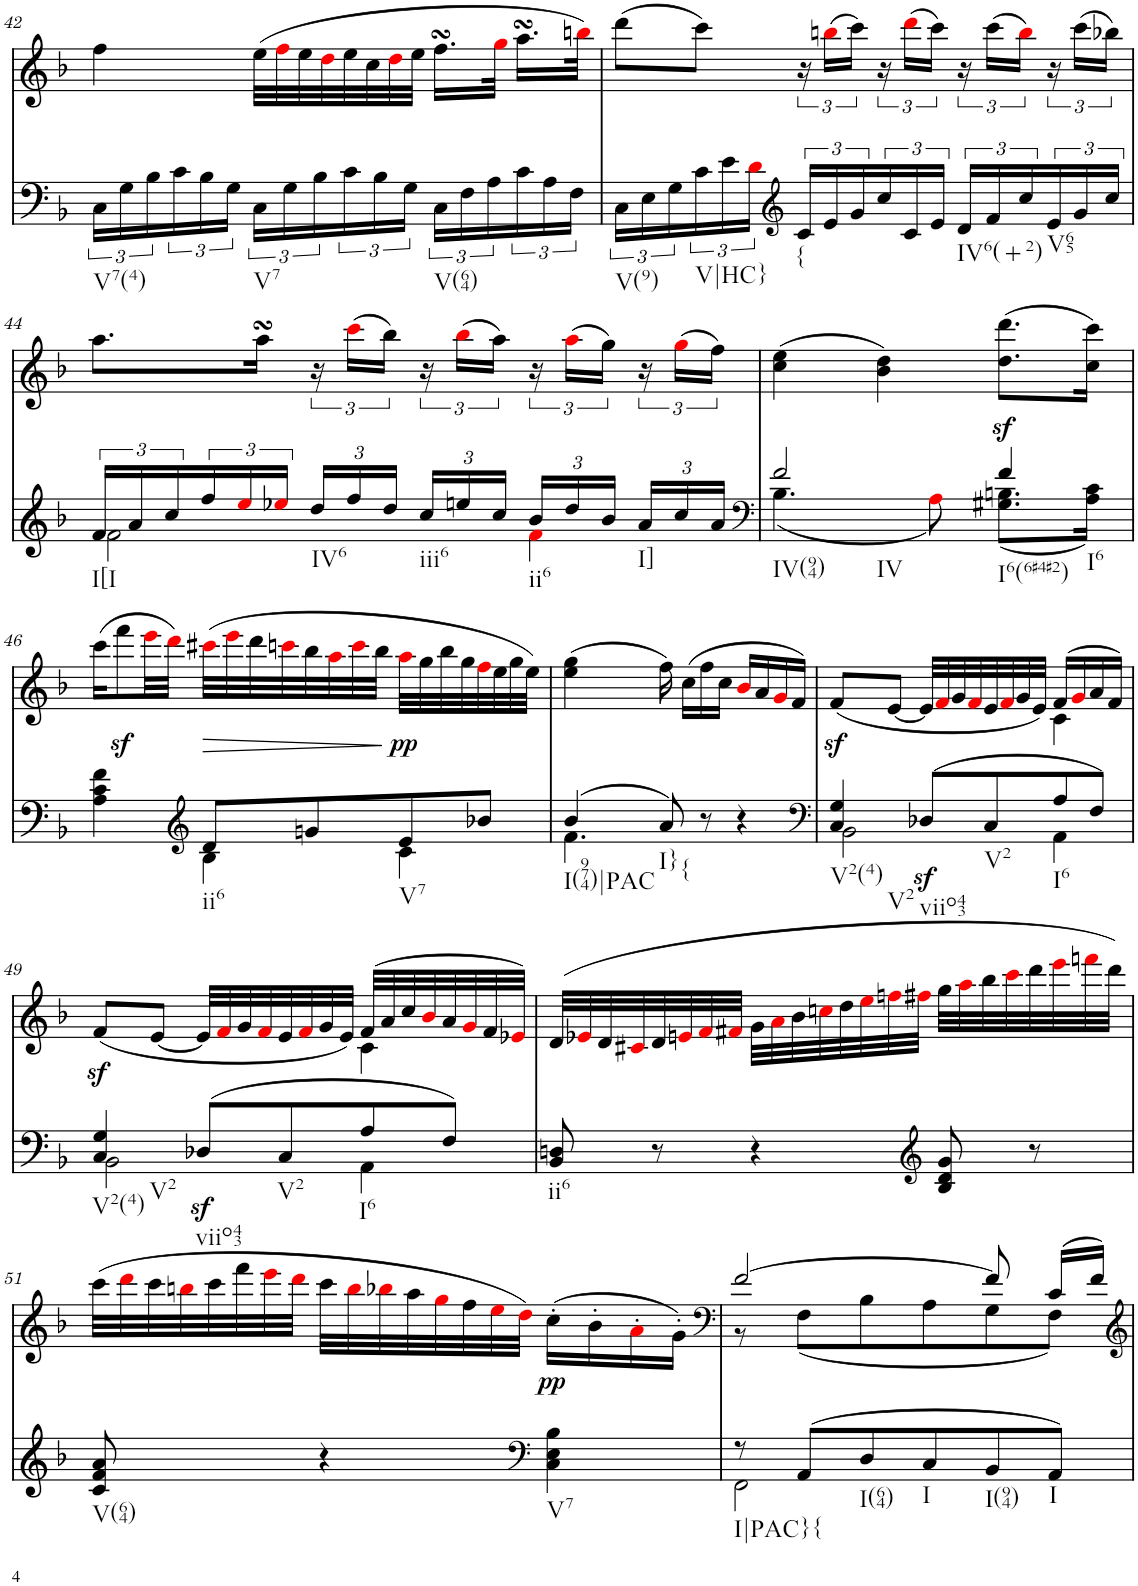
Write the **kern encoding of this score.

**kern	**dynam	**kern	**dynam
*part2	*part2	*part1	*part1
*staff2	*staff2	*staff1	*staff1
*I"piano	*	*I"piano	*
*I'Pno	*	*I'Pno	*
!!LO:PB:g=z
*clefF4	*	*clefG2	*
*k[b-]	*	*k[b-]	*
*F:	*	*F:	*
*M3/4	*	*M3/4	*
=42	=42	=42	=42
!LO:TX:b:t=V7(4)	!	!	!
24C\LL	.	4ff\	.
24G\	.	.	.
24B-\	.	.	.
24c\	.	.	.
24B-\	.	.	.
24G\JJ	.	.	.
!LO:TX:b:t=V7	!	!	!
24C\LL	.	(32ee\LLL	.
.	.	32ffi\	.
24G\	.	.	.
.	.	32ee\	.
24B-\	.	.	.
.	.	32ddi\	.
24c\	.	32ee\	.
.	.	32cc\	.
24B-\	.	.	.
.	.	32ddi\	.
24G\JJ	.	.	.
.	.	32ee\JJJ	.
!LO:TX:b:t=V(64)	!	!	!
24C\LL	.	16.ffsSSs\LL	.
24F\	.	.	.
24A\	.	.	.
.	.	32ggi\JJk	.
24c\	.	16.aasSsS\LL	.
24A\	.	.	.
24F\JJ	.	.	.
.	.	32bbni\JJk)	.
=43	=43	=43	=43
!LO:TX:b:t=V(9)	!	!	!
24C\LL	.	(8ddd\L	.
24E\	.	.	.
24G\	.	.	.
!LO:TX:b:t=V|HC}	!	!	!
24c\	.	8ccc\J)	.
24e\	.	.	.
24di\JJ	.	.	.
*clefG2	*	*	*
!LO:TX:b:t={	!	!	!
24c/LL	.	24r	.
24e/	.	(24bbni\LL	.
24g/	.	24ccc\JJ)	.
24cc/	.	24r	.
24c/	.	(24dddi\LL	.
24e/JJ	.	24ccc\JJ)	.
!LO:TX:b:t=IV6(+2)	!	!	!
24d/LL	.	24r	.
24f/	.	(24ccc\LL	.
24cc/	.	24bbi\JJ)	.
!LO:TX:b:t=V65	!	!	!
24e/	.	24r	.
24g/	.	(24ccc\LL	.
24cc/JJ	.	24bb-X\JJ)	.
!!LO:LB:g=z
=44	=44	=44	=44
*^	*	*	*
!LO:TX:b:t=I[I	!	!	!	!
24f/LL	2f\	.	8.aa\L	.
24a/	.	.	.	.
24cc/	.	.	.	.
24ff/	.	.	.	.
24eei/	.	.	.	.
.	.	.	16aasSsS\Jk	.
24ee-Xi/JJ	.	.	.	.
*Xbrackettup	*	*	*	*
!LO:TX:b:t=IV6	!	!	!	!
24dd/LL	.	.	24r	.
24ff/	.	.	(24ccci\LL	.
24dd/JJ	.	.	24bb-\JJ)	.
!LO:TX:b:t=iii6	!	!	!	!
24cc/LL	.	.	24r	.
24een/	.	.	(24bb-i\LL	.
24cc/JJ	.	.	24aa\JJ)	.
!LO:TX:b:t=ii6	!	!	!	!
24b-/LL	4fi\	.	24r	.
24dd/	.	.	(24aai\LL	.
24b-/JJ	.	.	24gg\JJ)	.
!LO:TX:b:t=I]	!	!	!	!
24a/LL	.	.	24r	.
24cc/	.	.	(24ggi\LL	.
24a/JJ	.	.	24ff\JJ)	.
=45	=45	=45	=45	=45
*clefF4	*	*	*	*
!LO:TX:b:t=IV(94)	!	!	!	!
!LO:TX:b:t=IV	!	!	!	!
2f/	(4.B-\	.	(4cc\ 4ee\	.
.	.	.	4b-\ 4dd\)	.
.	8Ai\)	.	.	.
!LO:TX:b:t=I6(6#4#2)	!	!	!	!
!LO:TX:b:t=I6	!	!	!	!
4f/	(8.G#X\ 8.Bn\L	.	(8.dd\z< 8.ddd\z<L	.
.	16A\ 16c\Jk)	.	16cc\ 16ccc\Jk)	.
!!LO:LB:g=z
=46	=46	=46	=46	=46
4ryy	4A\ 4c\ 4f\	.	(16ccc\KL	.
.	.	.	8fffz<\	.
.	.	.	32eeei\LL	.
.	.	.	32dddi\JJJ)	.
*clefG2	*	*	*	*
!LO:TX:b:t=ii6	!	!	!	!
!	!	!	!	!LO:HP:b
8d/L	4B-\	.	(32ccc#Xi\LLL	>
.	.	.	32eeei\	.
.	.	.	32ddd\	.
.	.	.	32cccni\	.
8gn/	.	.	32bb-\	.
.	.	.	32aai\	.
.	.	.	32ccci\	.
.	.	.	32bb-\JJJ	.
!LO:TX:b:t=V7	!	!	!	!
!	!	!	!	!LO:DY:n=1:b
8e/	4c\	.	32aai\LLL	] pp
.	.	.	32gg\	.
.	.	.	32bb-\	.
.	.	.	32gg\	.
8b-X/J	.	.	32ffi\	.
.	.	.	32ee\	.
.	.	.	32gg\	.
.	.	.	32ee\JJJ)	.
=47	=47	=47	=47	=47
!LO:TX:b:t=I(974)|PAC	!	!	!	!
(4b-/	4.f\	.	(4ee\ 4gg\	.
!LO:TX:b:t=I}	!	!	!	!
!LO:TX:b:t={	!	!	!	!
8a/)	.	.	16ff\)	.
.	.	.	(16cc\LL	.
8r	4.ryy	.	16ff\	.
.	.	.	16cc\JJ	.
4r	.	.	16b-i/LL	.
.	.	.	16a/	.
.	.	.	16gi/	.
.	.	.	16f/JJ)	.
=48	=48	=48	=48	=48
*clefF4	*	*	*	*
*	*	*	*^	*
!LO:TX:b:t=V2(4)	!	!	!	!	!
!LO:TX:b:t=V2	!	!	!	!	!
!	!	!	!	!	!LO:DY:b
4C/ 4G/	2BB-\	.	(8f/L	2ryy	sf
.	.	.	[8e/J	.	.
!LO:TX:b:t=viio43	!	!	!	!	!
!	!	!LO:DY:b	!	!	!
(8D-X/L	.	sf	32e/LLL]	.	.
.	.	.	32fi/	.	.
.	.	.	32g/	.	.
.	.	.	32fi/	.	.
!LO:TX:b:t=V2	!	!	!	!	!
8C/	.	.	32e/	.	.
.	.	.	32fi/	.	.
.	.	.	32g/	.	.
.	.	.	32e/JJJ)	.	.
!LO:TX:b:t=I6	!	!	!	!	!
8A/	4AA\	.	(16f/LL	4c\	.
.	.	.	16gi/	.	.
8F/J)	.	.	16a/	.	.
.	.	.	16f/JJ)	.	.
!!LO:LB:g=z	!!
=49	=49	=49	=49	=49	=49
!LO:TX:b:t=V2(4)	!	!	!	!	!
!LO:TX:b:t=V2	!	!	!	!	!
!	!	!	!	!	!LO:DY:b
4C/ 4G/	2BB-\	.	(8f/L	2ryy	sf
.	.	.	[8e/J	.	.
!LO:TX:b:t=viio43	!	!	!	!	!
!	!	!LO:DY:b	!	!	!
(8D-X/L	.	sf	32e/LLL]	.	.
.	.	.	32fi/	.	.
.	.	.	32g/	.	.
.	.	.	32fi/	.	.
!LO:TX:b:t=V2	!	!	!	!	!
8C/	.	.	32e/	.	.
.	.	.	32fi/	.	.
.	.	.	32g/	.	.
.	.	.	32e/JJJ)	.	.
!LO:TX:b:t=I6	!	!	!	!	!
8A/	4AA\	.	(32f/LLL	4c\	.
.	.	.	32a/	.	.
.	.	.	32cc/	.	.
.	.	.	32b-i/	.	.
8F/J)	.	.	32a/	.	.
.	.	.	32gi/	.	.
.	.	.	32f/	.	.
.	.	.	32e-Xi/JJJ)	.	.
*v	*v	*	*	*	*
*	*	*v	*v	*
=50	=50	=50	=50
!LO:TX:b:t=ii6	!	!	!
8BB-/ 8Dn/	.	(32d/LLL	.
.	.	32e-Xi/	.
.	.	32d/	.
.	.	32c#Xi/	.
8r	.	32d/	.
.	.	32eni/	.
.	.	32fi/	.
.	.	32f#Xi/JJJ	.
4r	.	32g\LLL	.
.	.	32ai\	.
.	.	32b-\	.
.	.	32ccni\	.
.	.	32dd\	.
.	.	32eei\	.
.	.	32ffni\	.
.	.	32ff#Xi\JJJ	.
*clefG2	*	*	*
8B-/ 8d/ 8g/	.	32gg\LLL	.
.	.	32aai\	.
.	.	32bb-\	.
.	.	32ccci\	.
8r	.	32ddd\	.
.	.	32eeei\	.
.	.	32fffni\	.
.	.	32ddd\JJJ)	.
!!LO:LB:g=z
=51	=51	=51	=51
!LO:TX:b:t=V(64)	!	!	!
8c/ 8f/ 8a/	.	(32ccc\LLL	.
.	.	32dddi\	.
.	.	32ccc\	.
.	.	32bbni\	.
8ryy	.	32ccc\	.
.	.	32fff\	.
.	.	32eeei\	.
.	.	32dddi\JJJ	.
4r	.	32ccc\LLL	.
.	.	32bbi\	.
.	.	32bb-Xi\	.
.	.	32aa\	.
.	.	32ggi\	.
.	.	32ff\	.
.	.	32eei\	.
.	.	32ddi\JJJ)	.
*clefF4	*	*	*
!LO:TX:b:t=V7	!	!	!
!	!	!	!LO:DY:b
4C\ 4E\ 4B-\	.	(16cc'\LL	pp
.	.	16b-'\	.
.	.	16a'i\	.
.	.	16g'\JJ)	.
=52	=52	=52	=52
*	*	*clefF4	*
*^	*	*^	*
!LO:TX:b:t=I|PAC}{	!	!	!	!	!
8r	2FF\	.	[2f/	8r	.
(8AA/L	.	.	.	(8F\L	.
!LO:TX:b:t=I(64)	!	!	!	!	!
8D/	.	.	.	8B-\	.
!LO:TX:b:t=I	!	!	!	!	!
8C/	.	.	.	8A\	.
!LO:TX:b:t=I(94)	!	!	!	!	!
8BB-/	4ryy	.	8f/]	8G\	.
!LO:TX:b:t=I	!	!	!	!	!
8AA/J)	.	.	(16c/LL	8F\J)	.
.	.	.	16f/JJ)	.	.
*v	*v	*	*	*	*
*	*	*v	*v	*
=	=	=	=
*-	*-	*-	*-
